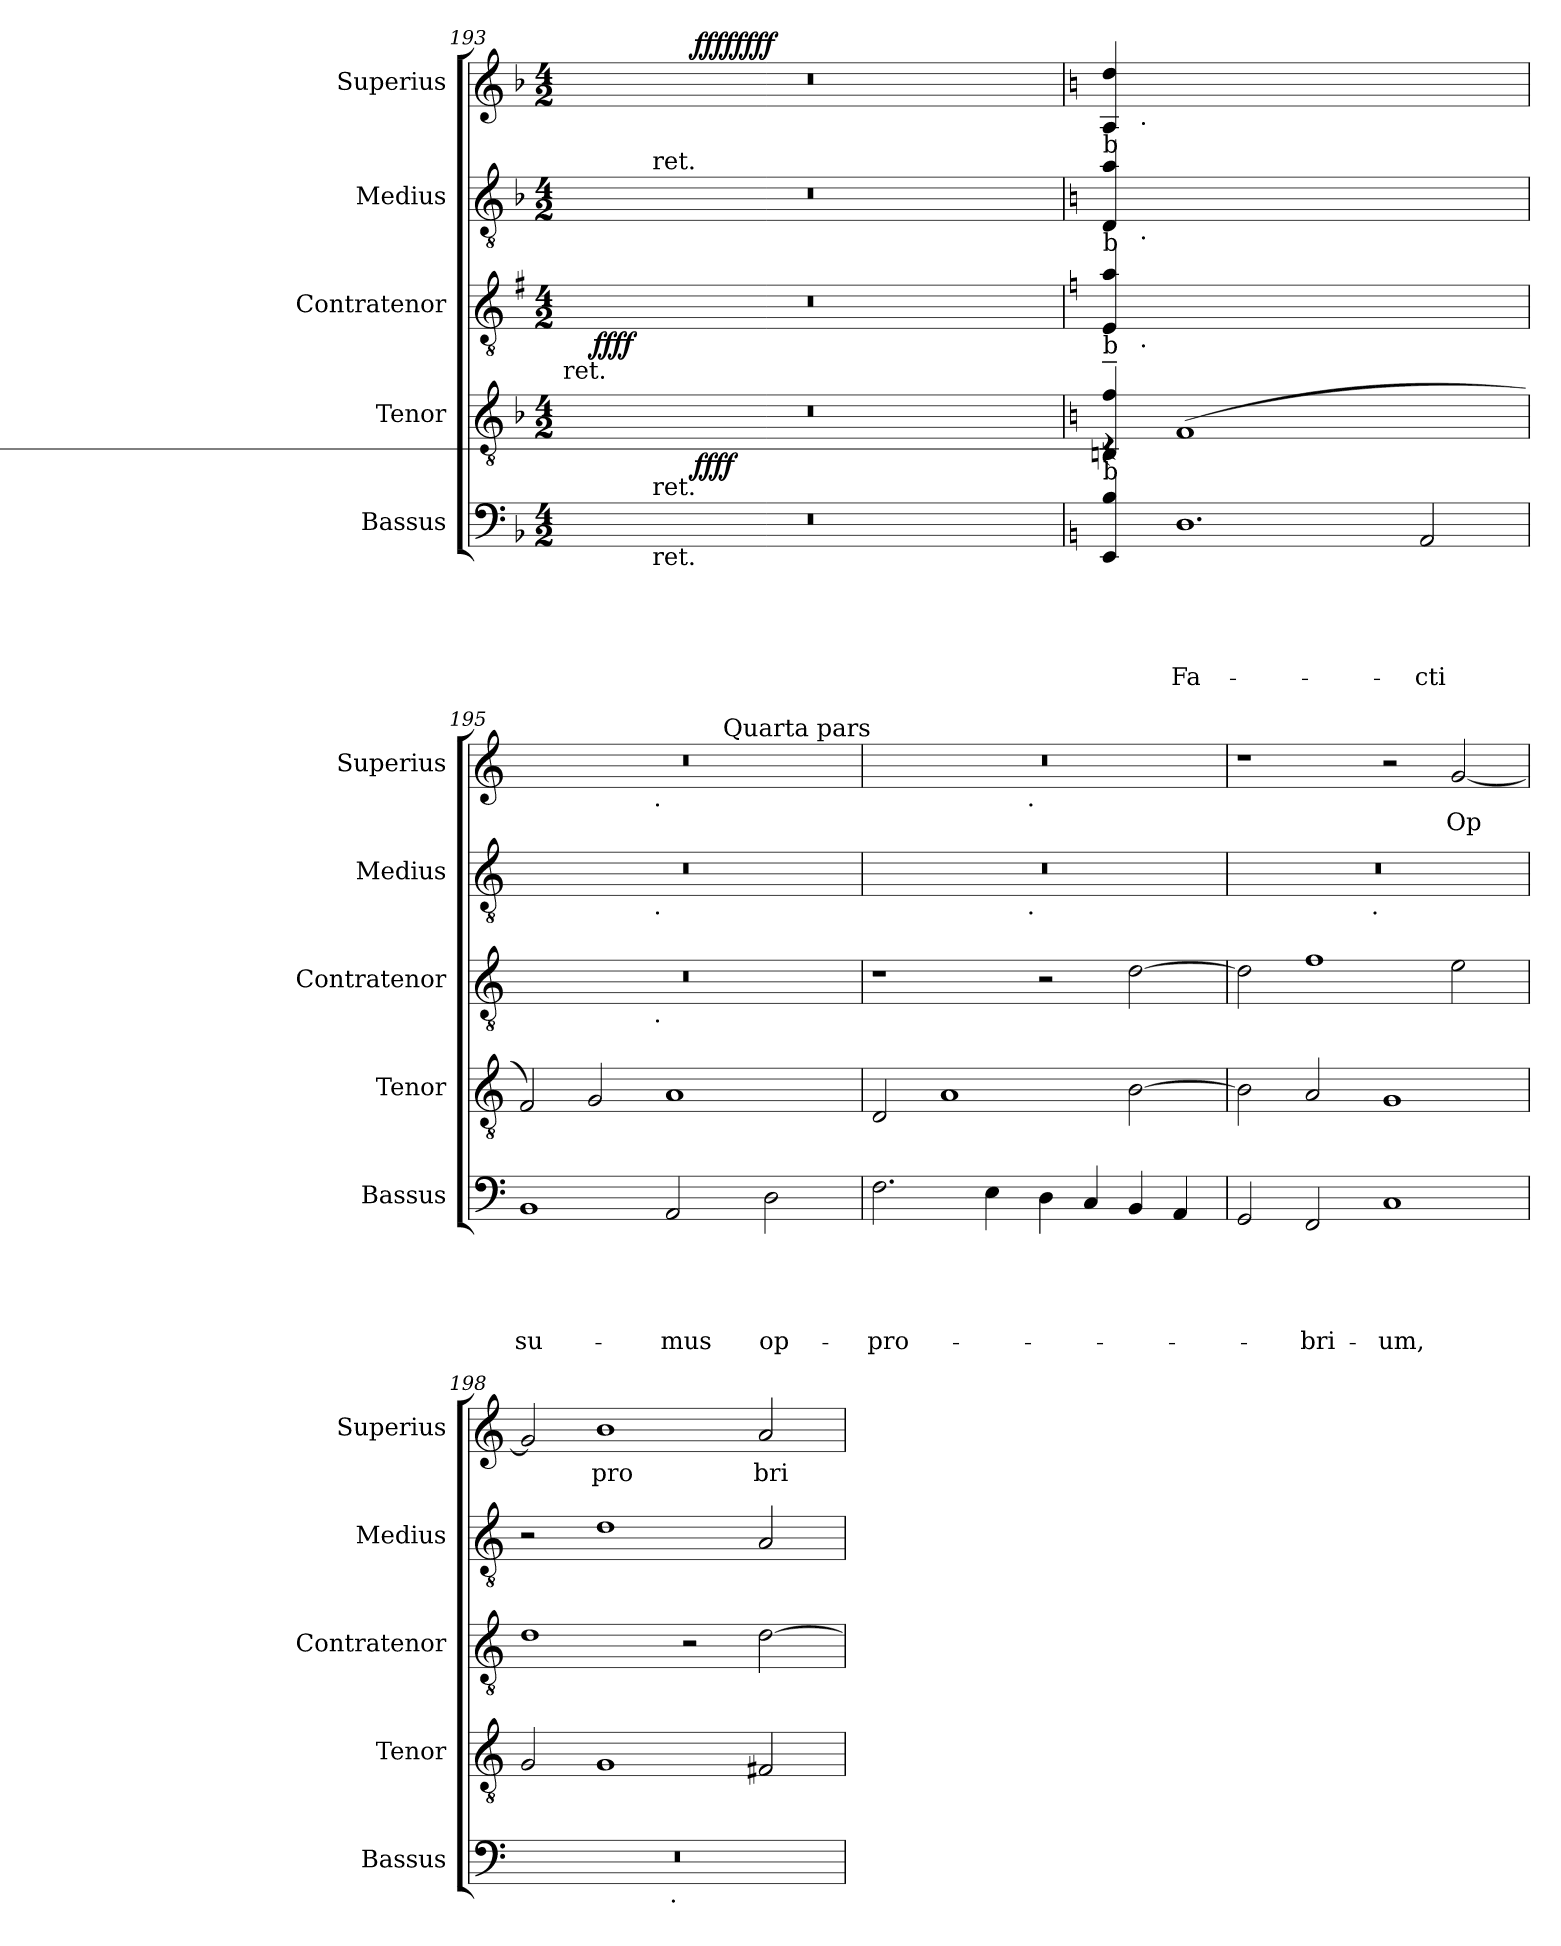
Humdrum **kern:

**kern	**text	**text	**text	**text	**text	**kern	**dynam	**kern	**dynam	**kern	**kern	**text	**dynam
*part5	*part5	*part5	*part5	*part5	*part5	*part4	*part4	*part3	*part3	*part2	*part1	*part1	*part1
*staff5	*staff5	*staff5	*staff5	*staff5	*staff5	*staff4	*staff4	*staff3	*staff3	*staff2	*staff1	*staff1	*staff1
*I"Bassus	*	*	*	*	*	*I"Tenor	*	*I"Contratenor	*	*I"Medius	*I"Superius	*	*
*I'Bassus	*	*	*	*	*	*I'Tenor	*	*I'Contratenor	*	*I'Medius	*I'Superius	*	*
*clefF4	*	*	*	*	*	*clefGv2	*	*clefGv2	*	*clefGv2	*clefG2	*	*
*k[b-]	*	*	*	*	*	*k[b-]	*	*k[f#]	*	*k[b-]	*k[b-]	*	*
*F:	*	*	*	*	*	*F:	*	*G:	*	*F:	*F:	*	*
*M4/2	*	*	*	*	*	*M4/2	*	*M4/2	*	*M4/2	*M4/2	*	*
=193	=193	=193	=193	=193	=193	=193	=193	=193	=193	=193	=193	=193	=193
*	*	*	*	*	*	*^	*	*^	*	*	*^	*	*
!	!	!	!	!	!	!	!	!	!LO:TX:b:t=ret.	!	!	!	!	!	!	!
*^	*	*	*	*	*	*	*	*	*	*	*	*^	*	*	*	*
0r	4ryy	.	.	.	.	.	0r	4..ryy	.	0r	16.ryy	.	0r	4ryy	0r	4..ryy	.	.
!	!	!	!	!	!	!	!	!	!	!	!	!LO:DY:b	!	!	!	!	!	!
.	.	.	.	.	.	.	.	.	.	.	1ryy	ffff	.	.	.	.	.	.
.	32ryy	.	.	.	.	.	.	.	.	.	.	.	.	32ryy	.	.	.	.
!	!	!	!	!	!	!	!	!	!	!	!	!	!	!LO:TX:a:t=ret.	!	!	!	!
!	!LO:TX:b:t=ret.	!	!	!	!	!	!	!	!	!	!	!	!	!	!	!	!	!
!	!LO:TX:a:t=ret.	!	!	!	!	!	!	!	!	!	!	!	!	!	!	!	!	!
.	1ryy	.	.	.	.	.	.	.	.	.	.	.	.	1ryy	.	.	.	.
!	!	!	!	!	!	!	!	!	!LO:DY:b	!	!	!	!	!	!	!	!	!LO:DY:b
!	!	!	!	!	!	!	!	!	!	!	!	!	!	!	!	!	!	!LO:DY:n=1:b
.	.	.	.	.	.	.	.	1ryy	ffff	.	.	.	.	.	.	1ryy	.	ffff ffff
.	.	.	.	.	.	.	.	.	.	.	2ryy	.	.	.	.	.	.	.
.	2ryy	.	.	.	.	.	.	.	.	.	.	.	.	2ryy	.	.	.	.
.	.	.	.	.	.	.	.	2ryy	.	.	.	.	.	.	.	2ryy	.	.
.	.	.	.	.	.	.	.	.	.	.	4ryy	.	.	.	.	.	.	.
.	8..ryy	.	.	.	.	.	.	.	.	.	.	.	.	8..ryy	.	.	.	.
.	.	.	.	.	.	.	.	.	.	.	8ryy	.	.	.	.	.	.	.
.	.	.	.	.	.	.	.	16ryy	.	.	.	.	.	.	.	16ryy	.	.
.	.	.	.	.	.	.	.	.	.	.	32ryy	.	.	.	.	.	.	.
*v	*v	*	*	*	*	*	*	*	*	*	*	*	*	*	*	*	*	*
!!LO:LB:g=z	!!
=194!	=194!	=194!	=194!	=194!	=194!	=194!	=194!	=194!	=194!	=194!	=194!	=194!	=194!	=194!	=194!	=194!	=194!
*k[]	*	*	*	*	*	*k[]	*	*	*k[]	*	*	*k[]	*	*k[]	*	*	*
*C:	*	*	*	*	*	*C:	*	*	*C:	*	*	*C:	*	*C:	*	*	*
*^	*	*	*	*	*	*	*	*	*	*	*	*	*	*	*	*	*
!	!	!	!	!	!	!	!	!	!	!	!	!	!	!	!LO:TX:b:t=b	!	!	!
!	!	!	!	!	!	!	!	!	!	!	!	!	!LO:TX:b:t=b	!	!	!	!	!
!	!	!	!	!	!	!	!	!	!	!LO:TX:b:t=b	!	!	!	!	!	!	!	!
!	!	!	!	!	!	!	!LO:TX:b:t=b	!	!	!	!	!	!	!	!	!	!	!
!LO:TX:b:t=b	!	!	!	!	!	!	!	!	!	!	!	!	!	!	!	!	!	!
!	!	!	!	!	!	!	!	!LO:N:vis=1	!	!	!	!	!	!	!	!	!	!
*v	*v	*	*	*	*	*	*	*	*	*	*	*	*	*	*	*	*	*
4EE/ 4B/	.	.	.	.	.	4BBn/~> 4f/~>	4%9rC	.	4E/ 4a/	8ryy	.	4D/ 4a/	8ryy	4A/ 4dd/	8ryy	.	.
!	!	!	!	!	!	!	!	!	!	!	!	!	!	!	!LO:TX:b:t=.	!	!
!	!	!	!	!	!	!	!	!	!	!	!	!	!LO:TX:b:t=.	!	!	!	!
!	!	!	!	!	!	!	!	!	!	!LO:TX:b:t=.	!	!	!	!	!	!	!
.	.	.	.	.	.	.	.	.	.	1ryy	.	.	1ryy	.	1ryy	.	.
!	!	!	!	!	!LO:LY:b	!	!	!	!	!	!	!	!	!	!	!	!
1.D	.	.	.	.	-Fa-	(<1F	.	.	0ryy	.	.	0ryy	.	0ryy	.	.	.
.	.	.	.	.	.	.	.	.	.	1ryy	.	.	1ryy	.	1ryy	.	.
.	.	.	.	.	.	1ryy	.	.	.	.	.	.	.	.	.	.	.
!	!	!	!	!	!LO:LY:b	!	!	!	!	!	!	!	!	!	!	!	!
2AA/	.	.	.	.	-cti	.	.	.	.	.	.	.	.	.	.	.	.
.	.	.	.	.	.	.	.	.	.	8ryy	.	.	8ryy	.	8ryy	.	.
=195	=195	=195	=195	=195	=195	=195	=195	=195	=195	=195	=195	=195	=195	=195	=195	=195	=195
!	!	!	!	!	!LO:LY:b	!	!	!	!	!	!	!	!	!	!	!	!
*	*	*	*	*	*	*v	*v	*	*	*	*	*	*	*	*^	*	*
1BB	.	.	.	.	su-	2F/)	.	0r	2ryy	.	0r	2ryy	0r	2ryy	1ryy	.	.
.	.	.	.	.	.	2G/	.	.	4...ryy	.	.	4...ryy	.	4...ryy	.	.	.
!	!	!	!	!	!	!	!	!	!	!	!	!	!	!LO:TX:b:t=.	!	!	!
!	!	!	!	!	!	!	!	!	!	!	!	!LO:TX:b:t=.	!	!	!	!	!
!	!	!	!	!	!	!	!	!	!LO:TX:b:t=.	!	!	!	!	!	!	!	!
.	.	.	.	.	.	.	.	.	1ryy	.	.	1ryy	.	1ryy	.	.	.
!	!	!	!	!	!LO:LY:b	!	!	!	!	!	!	!	!	!	!	!	!
2AA/	.	.	.	.	-mus	1A	.	.	.	.	.	.	.	.	4ryy	.	.
.	.	.	.	.	.	.	.	.	.	.	.	.	.	.	32ryy	.	.
!	!	!	!	!	!	!	!	!	!	!	!	!	!	!	!LO:TX:a:t=Quarta pars	!	!
.	.	.	.	.	.	.	.	.	.	.	.	.	.	.	2ryy	.	.
!	!	!	!	!	!LO:LY:b	!	!	!	!	!	!	!	!	!	!	!	!
2D\	.	.	.	.	op-	.	.	.	.	.	.	.	.	.	.	.	.
.	.	.	.	.	.	.	.	.	.	.	.	.	.	.	8..ryy	.	.
.	.	.	.	.	.	.	.	.	32ryy	.	.	32ryy	.	32ryy	.	.	.
=196	=196	=196	=196	=196	=196	=196	=196	=196	=196	=196	=196	=196	=196	=196	=196	=196	=196
!	!	!	!	!	!LO:LY:b	!	!	!	!	!	!	!	!	!	!	!	!
*	*	*	*	*	*	*	*	*v	*v	*	*	*	*	*v	*v	*	*
2.F\	.	.	.	.	-pro-	2D/	.	1r	.	0r	2ryy	0r	2ryy	.	.
.	.	.	.	.	.	1A	.	.	.	.	4...ryy	.	4...ryy	.	.
4E\	.	.	.	.	.	.	.	.	.	.	.	.	.	.	.
!	!	!	!	!	!	!	!	!	!	!	!	!	!LO:TX:b:t=.	!	!
!	!	!	!	!	!	!	!	!	!	!	!LO:TX:b:t=.	!	!	!	!
.	.	.	.	.	.	.	.	.	.	.	1ryy	.	1ryy	.	.
4D\	.	.	.	.	.	.	.	2r	.	.	.	.	.	.	.
4C/	.	.	.	.	.	.	.	.	.	.	.	.	.	.	.
4BB/	.	.	.	.	.	[>2B\	.	[>2d\	.	.	.	.	.	.	.
4AA/	.	.	.	.	.	.	.	.	.	.	.	.	.	.	.
.	.	.	.	.	.	.	.	.	.	.	32ryy	.	32ryy	.	.
*	*	*	*	*	*	*	*	*	*	*	*	*v	*v	*	*
=197	=197	=197	=197	=197	=197	=197	=197	=197	=197	=197	=197	=197	=197	=197
2GG/	.	.	.	.	.	2B\]	.	2d\]	.	0r	2ryy	1r	.	.
!	!	!	!	!	!LO:LY:b	!	!	!	!	!	!	!	!	!
2FF/	.	.	.	.	-bri-	2A/	.	1f	.	.	4...ryy	.	.	.
!	!	!	!	!	!	!	!	!	!	!	!LO:TX:b:t=.	!	!	!
.	.	.	.	.	.	.	.	.	.	.	1ryy	.	.	.
!	!	!	!	!	!LO:LY:b	!	!	!	!	!	!	!	!	!
1C	.	.	.	.	-um,	1G	.	.	.	.	.	2r	.	.
!	!	!	!	!	!	!	!	!	!	!	!	!	!LO:LY:b	!
.	.	.	.	.	.	.	.	2e\	.	.	.	[<2g/	Op	.
.	.	.	.	.	.	.	.	.	.	.	32ryy	.	.	.
*	*	*	*	*	*	*	*	*	*	*v	*v	*	*	*
=198	=198	=198	=198	=198	=198	=198	=198	=198	=198	=198	=198	=198	=198
*^	*	*	*	*	*	*	*	*	*	*	*	*	*
0r	2ryy	.	.	.	.	.	2G/	.	1d	.	2r	2g</]	.	.
!	!	!	!	!	!	!	!	!	!	!	!	!	!LO:LY:b	!
.	4...ryy	.	.	.	.	.	1G	.	.	.	1d	1b	pro	.
!	!LO:TX:b:t=.	!	!	!	!	!	!	!	!	!	!	!	!	!
.	1ryy	.	.	.	.	.	.	.	.	.	.	.	.	.
.	.	.	.	.	.	.	.	.	2r	.	.	.	.	.
!	!	!	!	!	!	!	!	!	!	!	!	!	!LO:LY:b	!
.	.	.	.	.	.	.	2F#X/	.	[>2d\	.	2A/	2a/	bri	.
.	32ryy	.	.	.	.	.	.	.	.	.	.	.	.	.
*v	*v	*	*	*	*	*	*	*	*	*	*	*	*	*
=	=	=	=	=	=	=	=	=	=	=	=	=	=
*-	*-	*-	*-	*-	*-	*-	*-	*-	*-	*-	*-	*-	*-
